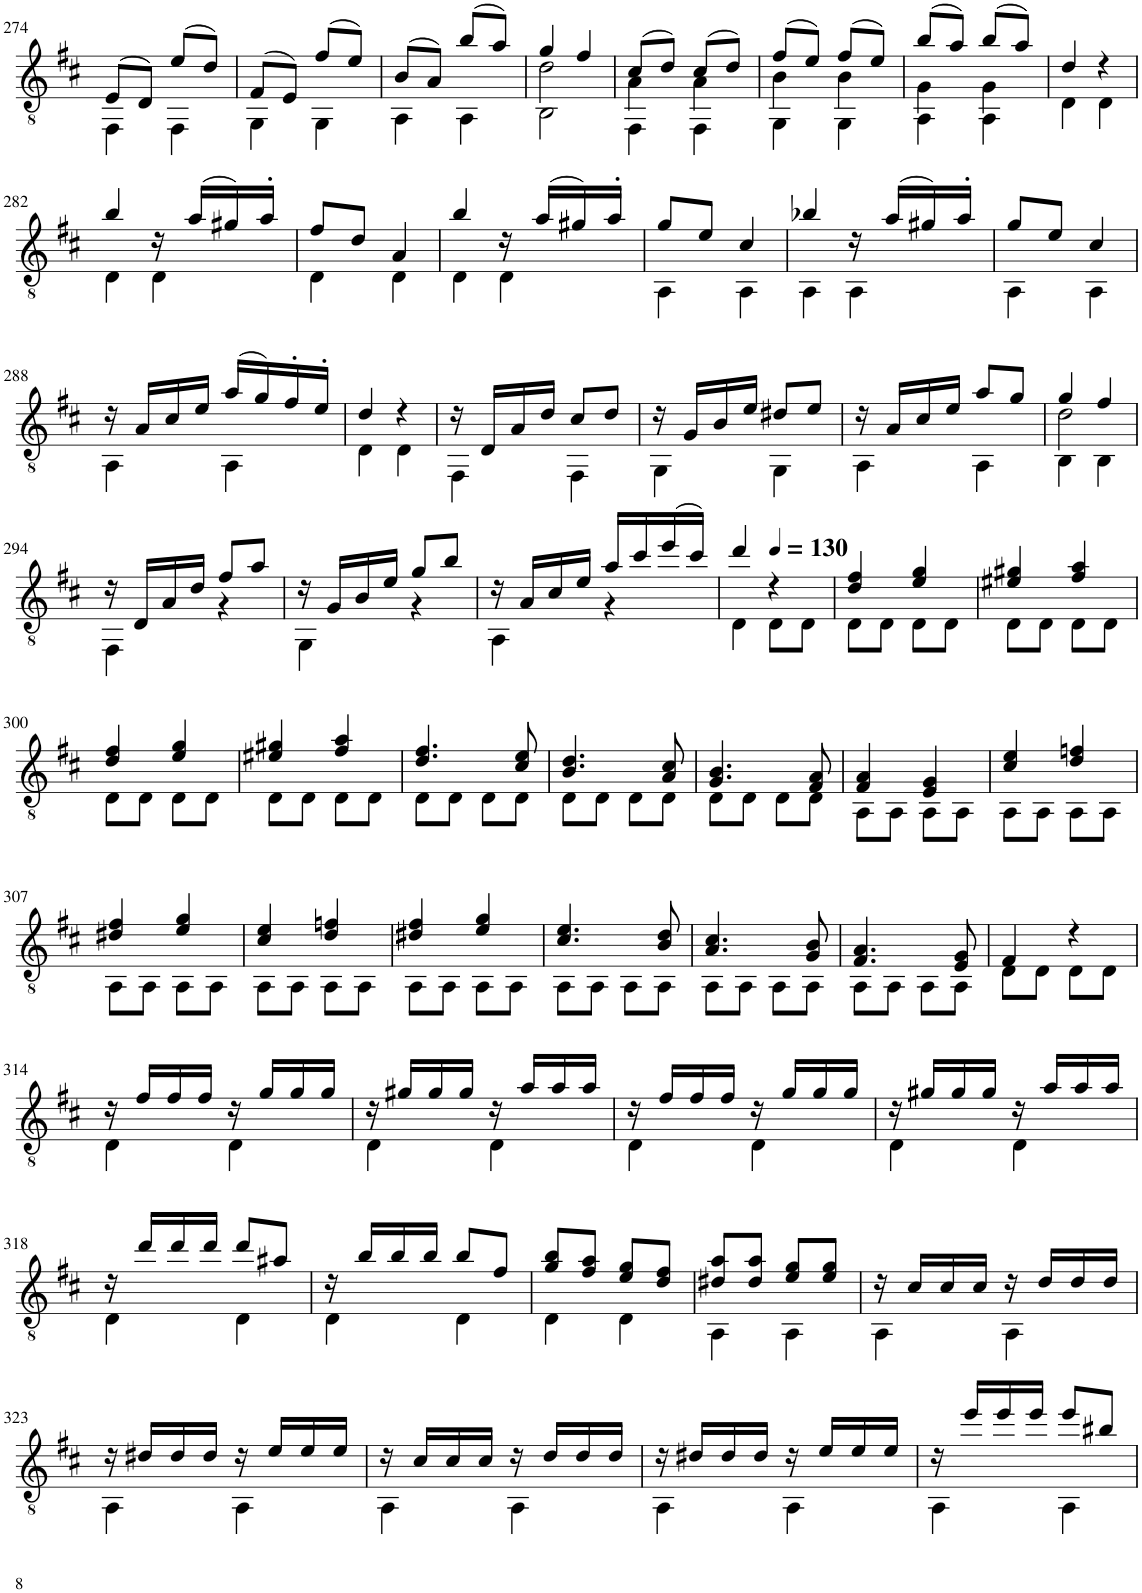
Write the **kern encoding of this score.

**kern
*part1
*staff1
*I"Guitar
!!LO:PB:g=z
*clefGv2
*k[f#c#]
*M2/4
=274
*^
(8E/L	4FF#\
8D/J)	.
(8e/L	4FF#\
8d/J)	.
=275	=275
(8F#/L	4GG\
8E/J)	.
(8f#/L	4GG\
8e/J)	.
=276	=276
(8B/L	4AA\
8A/J)	.
(8b/L	4AA\
8a/J)	.
=277	=277
*	*^
4g/	2BB\	2d\
4f#/	.	.
=278	=278	=278
(8c#/L	4FF#\	4A\
8d/J)	.	.
(8c#/L	4FF#\	4A\
8d/J)	.	.
=279	=279	=279
(8f#/L	4GG\	4B\
8e/J)	.	.
(8f#/L	4GG\	4B\
8e/J)	.	.
=280	=280	=280
(8b/L	4AA\	4G\
8a/J)	.	.
(8b/L	4AA\	4G\
8a/J)	.	.
*	*v	*v
=281	=281
4d/	4D\
4r	4D\
!!LO:LB:g=z	!!
=282	=282
4b/	4D\
16r	4D\
(16a/LL	.
16g#X/)	.
16a'/JJ	.
=283	=283
8f#/L	4D\
8d/J	.
4A/	4D\
=284	=284
4b/	4D\
16r	4D\
(16a/LL	.
16g#X/)	.
16a'/JJ	.
=285	=285
8g/L	4AA\
8e/J	.
4c#/	4AA\
=286	=286
4b-X/	4AA\
16r	4AA\
(16a/LL	.
16g#X/)	.
16a'/JJ	.
=287	=287
8g/L	4AA\
8e/J	.
4c#/	4AA\
!!LO:LB:g=z	!!
=288	=288
16r	4AA\
16A/LL	.
16c#/	.
16e/JJ	.
(16a/LL	4AA\
16g/)	.
16f#'/	.
16e'/JJ	.
=289	=289
4d/	4D\
4r	4D\
=290	=290
16r	4FF#\
16D/LL	.
16A/	.
16d/JJ	.
8c#/L	4FF#\
8d/J	.
=291	=291
16r	4GG\
16G/LL	.
16B/	.
16e/JJ	.
8d#X/L	4GG\
8e/J	.
=292	=292
16r	4AA\
16A/LL	.
16c#/	.
16e/JJ	.
8a/L	4AA\
8g/J	.
=293	=293
*	*^
4g/	4BB\	2d\
4f#/	4BB\	.
*	*v	*v
!!LO:LB:g=z
=294	=294
16r	4FF#\
16D/LL	.
16A/	.
16d/JJ	.
8f#/L	4r
8a/J	.
=295	=295
16r	4GG\
16G/LL	.
16B/	.
16e/JJ	.
8g/L	4r
8b/J	.
=296	=296
16r	4AA\
16A/LL	.
16c#/	.
16e/JJ	.
16a/LL	4r
16cc#/	.
(16ee/	.
16cc#/JJ)	.
=297	=297
4dd/	4D\
*MM130	*
4r	8D\L
.	8D\J
=298	=298
4d/ 4f#/	8D\L
.	8D\J
4e/ 4g/	8D\L
.	8D\J
=299	=299
4e#X/ 4g#X/	8D\L
.	8D\J
4f#/ 4a/	8D\L
.	8D\J
!!LO:LB:g=z	!!
=300	=300
4d/ 4f#/	8D\L
.	8D\J
4e/ 4g/	8D\L
.	8D\J
=301	=301
4e#X/ 4g#X/	8D\L
.	8D\J
4f#/ 4a/	8D\L
.	8D\J
=302	=302
4.d/ 4.f#/	8D\L
.	8D\J
.	8D\L
8c#/ 8e/	8D\J
=303	=303
4.B/ 4.d/	8D\L
.	8D\J
.	8D\L
8A/ 8c#/	8D\J
=304	=304
4.G/ 4.B/	8D\L
.	8D\J
.	8D\L
8F#/ 8A/	8D\J
=305	=305
4F#/ 4A/	8AA\L
.	8AA\J
4E/ 4G/	8AA\L
.	8AA\J
=306	=306
4c#/ 4e/	8AA\L
.	8AA\J
4d/ 4fn/	8AA\L
.	8AA\J
!!LO:LB:g=z	!!
=307	=307
4d#X/ 4f#/	8AA\L
.	8AA\J
4e/ 4g/	8AA\L
.	8AA\J
=308	=308
4c#/ 4e/	8AA\L
.	8AA\J
4d/ 4fn/	8AA\L
.	8AA\J
=309	=309
4d#X/ 4f#/	8AA\L
.	8AA\J
4e/ 4g/	8AA\L
.	8AA\J
=310	=310
4.c#/ 4.e/	8AA\L
.	8AA\J
.	8AA\L
8B/ 8d/	8AA\J
=311	=311
4.A/ 4.c#/	8AA\L
.	8AA\J
.	8AA\L
8G/ 8B/	8AA\J
=312	=312
4.F#/ 4.A/	8AA\L
.	8AA\J
.	8AA\L
8E/ 8G/	8AA\J
=313	=313
4F#/	8D\L
.	8D\J
4r	8D\L
.	8D\J
!!LO:LB:g=z	!!
=314	=314
16r	4D\
16f#/LL	.
16f#/	.
16f#/JJ	.
16r	4D\
16g/LL	.
16g/	.
16g/JJ	.
=315	=315
16r	4D\
16g#X/LL	.
16g#/	.
16g#/JJ	.
16r	4D\
16a/LL	.
16a/	.
16a/JJ	.
=316	=316
16r	4D\
16f#/LL	.
16f#/	.
16f#/JJ	.
16r	4D\
16g/LL	.
16g/	.
16g/JJ	.
=317	=317
16r	4D\
16g#X/LL	.
16g#/	.
16g#/JJ	.
16r	4D\
16a/LL	.
16a/	.
16a/JJ	.
!!LO:LB:g=z	!!
=318	=318
16r	4D\
16dd/LL	.
16dd/	.
16dd/JJ	.
8dd/L	4D\
8a#X/J	.
=319	=319
16r	4D\
16b/LL	.
16b/	.
16b/JJ	.
8b/L	4D\
8f#/J	.
=320	=320
8g/ 8b/L	4D\
8f#/ 8a/J	.
8e/ 8g/L	4D\
8d/ 8f#/J	.
=321	=321
8d#X/ 8a/L	4AA\
8d#/ 8a/J	.
8e/ 8g/L	4AA\
8e/ 8g/J	.
=322	=322
16r	4AA\
16c#/LL	.
16c#/	.
16c#/JJ	.
16r	4AA\
16d/LL	.
16d/	.
16d/JJ	.
!!LO:LB:g=z	!!
=323	=323
16r	4AA\
16d#X/LL	.
16d#/	.
16d#/JJ	.
16r	4AA\
16e/LL	.
16e/	.
16e/JJ	.
=324	=324
16r	4AA\
16c#/LL	.
16c#/	.
16c#/JJ	.
16r	4AA\
16d/LL	.
16d/	.
16d/JJ	.
=325	=325
16r	4AA\
16d#X/LL	.
16d#/	.
16d#/JJ	.
16r	4AA\
16e/LL	.
16e/	.
16e/JJ	.
=326	=326
16r	4AA\
16ee/LL	.
16ee/	.
16ee/JJ	.
8ee/L	4AA\
8b#X/J	.
*v	*v
=
*-
